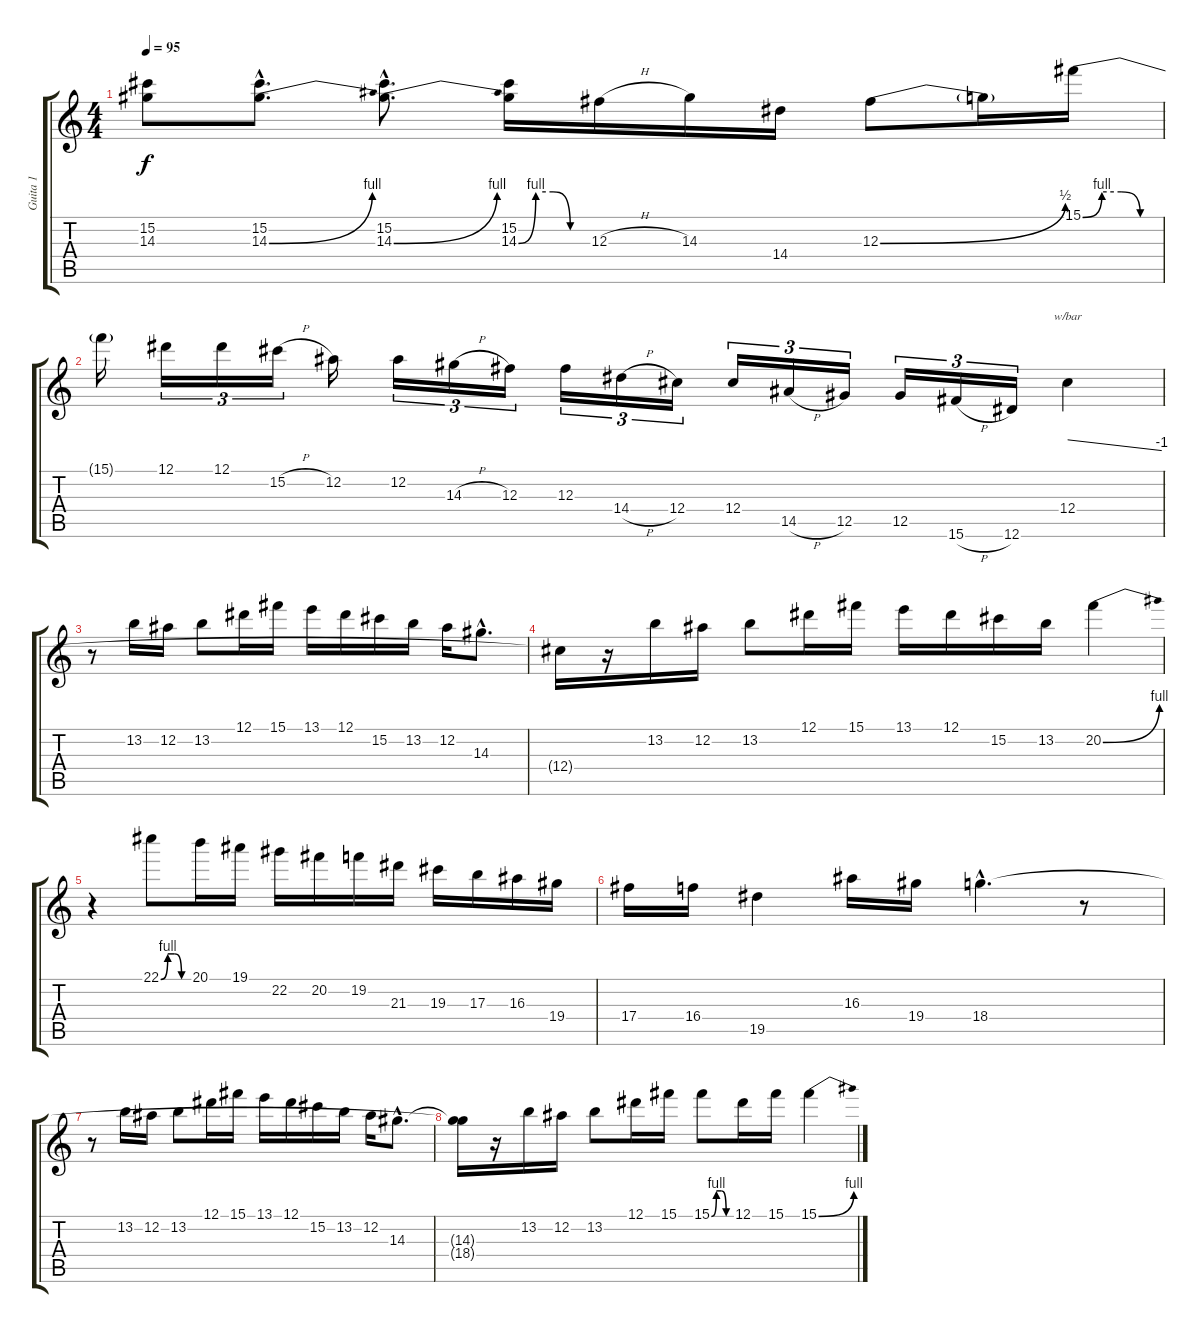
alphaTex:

\track ("Guita 1" "Guita 1") {instrument distortionguitar}
\staff {score tabs}
\tuning (Eb4 Bb3 Gb3 Db3 Ab2 Eb2) {hide}
\ts (4 4)
\tempo 95
\clef g2
\ks c
(15.2{t} 14.3{t}).8{dy f} (15.2{hac} 14.3{be (bend 0 0 60 4) hac}).8{d} (15.2{hac} 14.3{be (bend 0 0 60 4) hac}).8{d} (15.2 14.3{be (custom 0 0 15 4 30 4 45 0 60 0)}).16 12.3{h}.16 14.3.16 14.4.16 12.3{be (bend 0 0 60 2)}.8 12.3{t}.16 15.1{be (custom 0 0 15 4 30 4 45 0 60 0)}.16 |
15.1{t}.16 12.1.16{tu (3 2)} 12.1.16{tu (3 2)} 15.2{h}.16{tu (3 2)} 12.2.16 12.2.16{tu (3 2)} 14.3{h}.16{tu (3 2)} 12.3.16{tu (3 2)} 12.3.16{tu (3 2)} 14.4{h}.16{tu (3 2)} 12.4.16{tu (3 2)} 12.4.16{tu (3 2)} 14.5{h}.16{tu (3 2)} 12.5.16{tu (3 2)} 12.5.16{tu (3 2)} 15.6{h}.16{tu (3 2)} 12.6.16{tu (3 2)} 12.4.4{tbe (dive default 0 0 60 -4)} |
r.8 13.2.16 12.2.16 13.2.8 12.1.16 15.1.16 13.1.16 12.1.16 15.2.16 13.2.16 12.2.16 14.3{hac}.8{d} |
12.4{t}.16 r.16 13.2.16 12.2.16 13.2.8 12.1.16 15.1.16 13.1.16 12.1.16 15.2.16 13.2.16 20.2{be (bend 0 0 60 4)}.4 |
r.4 22.1{be (custom 0 0 15 4 30 4 45 0 60 0)}.8 20.1.16 19.1.16 22.2.16 20.2.16 19.2.16 21.3.16 19.3.16 17.3.16 16.3.16 19.4.16 |
17.4.16 16.4.16 19.5.4 16.3.16 19.4.16 18.4{hac}.4{d} r.8 |
r.8 13.2.16 12.2.16 13.2.8 12.1.16 15.1.16 13.1.16 12.1.16 15.2.16 13.2.16 12.2.16 14.3{hac}.8{d} |
(14.3{t} 18.4{t}).16 r.16 13.2.16 12.2.16 13.2.8 12.1.16 15.1.16 15.1{be (custom 0 0 15 4 30 4 45 0 60 0)}.8 12.1.16 15.1.16 15.1{be (bend 0 0 60 4)}.4
